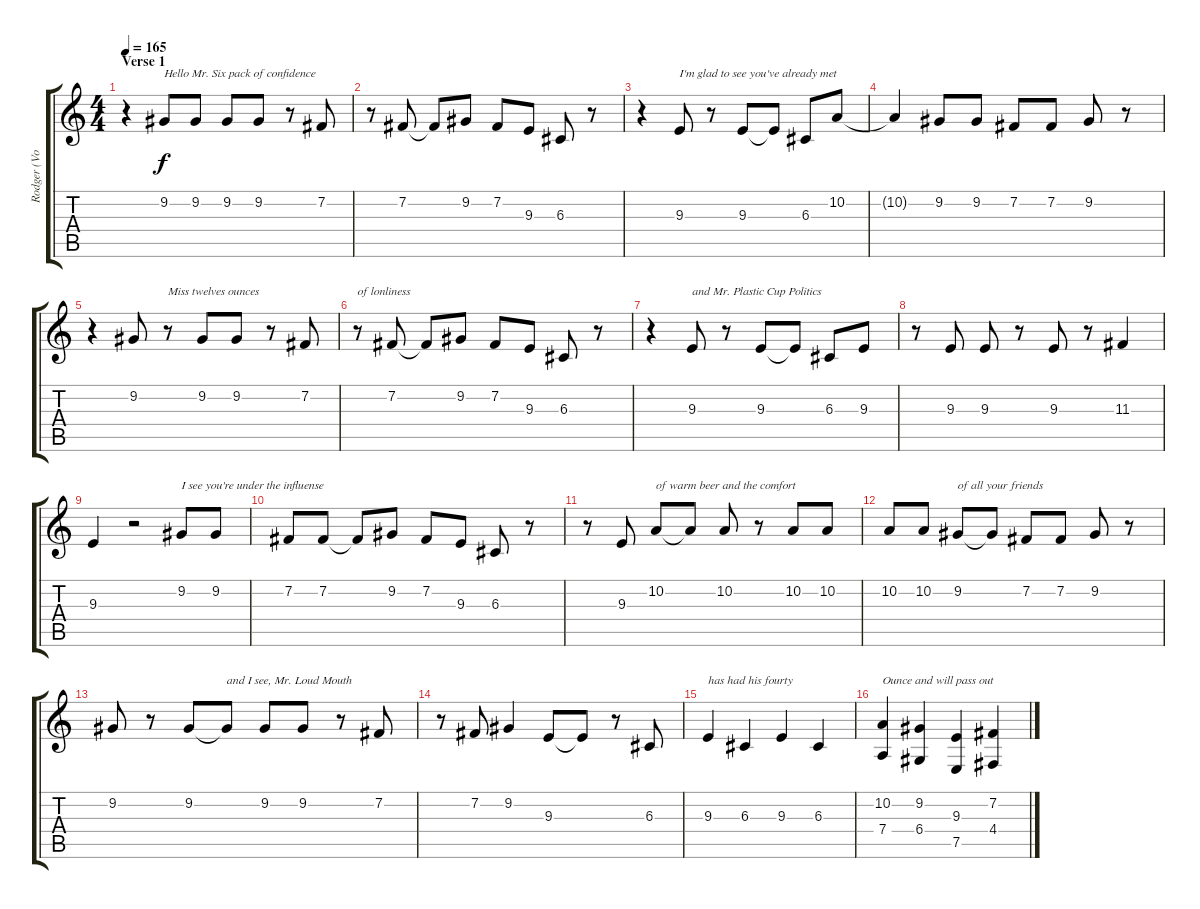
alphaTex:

\track ("Rodger (Vocals and Harmonies)" "Rodger (Vo") {instrument clarinet}
\staff {score tabs}
\tuning (E4 B3 G3 D3 A2 E2) {hide}
\ts (4 4)
\section ("" "Verse 1")
\tempo 165
\clef g2
\ks c
r.4{dy f} 9.2.8{txt "Hello Mr. Six pack of confidence"} 9.2.8 9.2.8 9.2.8 r.8 7.2.8 |
r.8 7.2.8 7.2{t}.8 9.2.8 7.2.8 9.3.8 6.3.8 r.8 |
r.4 9.3.8{txt "I'm glad to see you've already met"} r.8 9.3.8 9.3{t}.8 6.3.8 10.2.8 |
10.2{t}.4 9.2.8 9.2.8 7.2.8 7.2.8 9.2.8 r.8 |
r.4 9.2.8 r.8{txt "Miss twelves ounces"} 9.2.8 9.2.8 r.8 7.2.8 |
r.8{txt "of lonliness"} 7.2.8 7.2{t}.8 9.2.8 7.2.8 9.3.8 6.3.8 r.8 |
r.4 9.3.8{txt "and Mr. Plastic Cup Politics"} r.8 9.3.8 9.3{t}.8 6.3.8 9.3.8 |
r.8 9.3.8 9.3.8 r.8 9.3.8 r.8 11.3.4 |
9.3.4 r.2 9.2.8{txt "I see you're under the influense"} 9.2.8 |
7.2.8 7.2.8 7.2{t}.8 9.2.8 7.2.8 9.3.8 6.3.8 r.8 |
r.8 9.3.8 10.2.8{txt "of warm beer and the comfort"} 10.2{t}.8 10.2.8 r.8 10.2.8 10.2.8 |
10.2.8 10.2.8 9.2.8{txt "of all your friends"} 9.2{t}.8 7.2.8 7.2.8 9.2.8 r.8 |
9.2.8 r.8 9.2.8 9.2{t}.8{txt "and I see, Mr. Loud Mouth"} 9.2.8 9.2.8 r.8 7.2.8 |
r.8 7.2.8 9.2.4 9.3.8 9.3{t}.8 r.8 6.3.8 |
9.3.4{txt "has had his fourty"} 6.3.4 9.3.4 6.3.4 |
(10.2 7.4).4{txt "Ounce and will pass out"} (9.2 6.4).4 (9.3 7.5).4 (7.2 4.4).4
